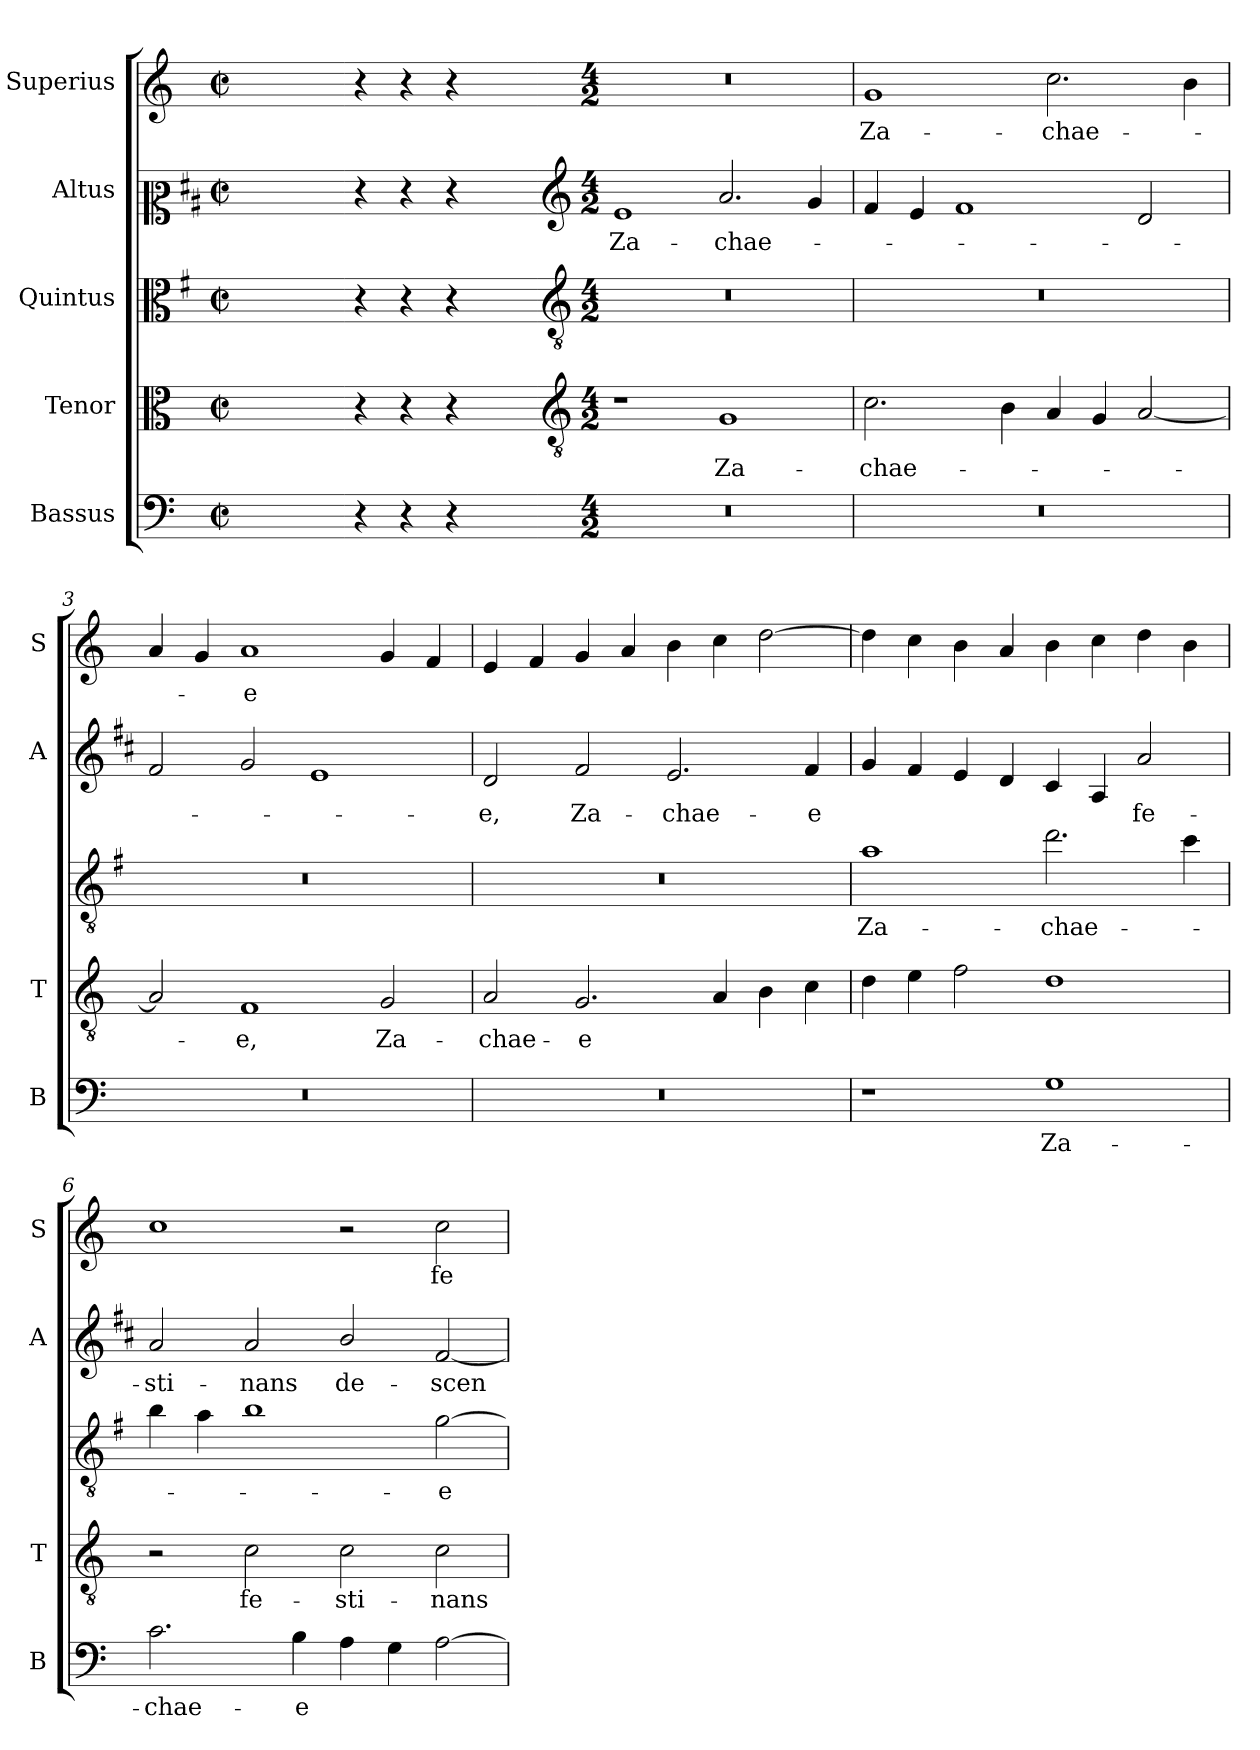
**kern	**text	**kern	**text	**kern	**text	**kern	**text	**kern	**text
*part5	*part5	*part4	*part4	*part3	*part3	*part2	*part2	*part1	*part1
*staff5	*staff5	*staff4	*staff4	*staff3	*staff3	*staff2	*staff2	*staff1	*staff1
*I"Bassus	*	*I"Tenor	*	*I"Quintus	*	*I"Altus	*	*I"Superius	*
*I'B	*	*I'T	*	*	*	*I'A	*	*I'S	*
*clefF4	*	*clefC3	*	*clefC3	*	*clefC2	*	*clefG2	*
*	*	*	*	*ITrd4c7	*	*ITrd1c2	*	*	*
*k[]	*	*k[]	*	*k[]	*	*k[]	*	*k[]	*
*C:	*	*C:	*	*C:	*	*C:	*	*C:	*
*M2/2	*	*M2/2	*	*M2/2	*	*M2/2	*	*M2/2	*
*met(c|)	*	*met(c|)	*	*met(c|)	*	*met(c|)	*	*met(c|)	*
=	=	=	=	=	=	=	=	=	=
1ryy	.	1ryy	.	1ryy	.	1ryy	.	1ryy	.
=1X-	=1X-	=1X-	=1X-	=1X-	=1X-	=1X-	=1X-	=1X-	=1X-
4r	.	4r	.	4r	.	4r	.	4r	.
4r	.	4r	.	4r	.	4r	.	4r	.
4r	.	4r	.	4r	.	4r	.	4r	.
4ryy	.	4ryy	.	4ryy	.	4ryy	.	4ryy	.
=1-	=1-	=1-	=1-	=1-	=1-	=1-	=1-	=1-	=1-
*	*	*clefGv2	*	*clefGv2	*	*clefG2	*	*	*
*M4/2	*	*M4/2	*	*M4/2	*	*M4/2	*	*M4/2	*
!	!	!	!	!	!	!	!LO:LY:b	!	!
0r	.	1r	.	0r	.	1d	Za-	0r	.
!	!	!	!LO:LY:b	!	!	!	!LO:LY:b	!	!
.	.	1G	Za-	.	.	2.g/	-chae-	.	.
.	.	.	.	.	.	4f/	.	.	.
=2	=2	=2	=2	=2	=2	=2	=2	=2	=2
!	!	!	!LO:LY:b	!	!	!	!	!	!LO:LY:b
0r	.	2.c\	-chae-	0r	.	4e/	.	1g	Za-
.	.	.	.	.	.	4d/	.	.	.
.	.	.	.	.	.	1e	.	.	.
.	.	4B\	.	.	.	.	.	.	.
!	!	!	!	!	!	!	!	!	!LO:LY:b
.	.	4A/	.	.	.	.	.	2.cc\	-chae-
.	.	4G/	.	.	.	.	.	.	.
.	.	[2A/	.	.	.	2c/	.	.	.
.	.	.	.	.	.	.	.	4b\	.
=3	=3	=3	=3	=3	=3	=3	=3	=3	=3
0r	.	2A/]	.	0r	.	2e/	.	4a/	.
.	.	.	.	.	.	.	.	4g/	.
!	!	!	!LO:LY:b	!	!	!	!	!	!LO:LY:b
.	.	1F	-e,	.	.	2f/	.	1a	-e
.	.	.	.	.	.	1d	.	.	.
!	!	!	!LO:LY:b	!	!	!	!	!	!
.	.	2G/	Za-	.	.	.	.	4g/	.
.	.	.	.	.	.	.	.	4f/	.
=4	=4	=4	=4	=4	=4	=4	=4	=4	=4
!	!	!	!LO:LY:b	!	!	!	!LO:LY:b	!	!
0r	.	2A/	-chae-	0r	.	2c/	-e,	4e/	.
.	.	.	.	.	.	.	.	4f/	.
!	!	!	!LO:LY:b	!	!	!	!LO:LY:b	!	!
.	.	2.G/	-e	.	.	2e/	Za-	4g/	.
.	.	.	.	.	.	.	.	4a/	.
!	!	!	!	!	!	!	!LO:LY:b	!	!
.	.	.	.	.	.	2.d/	-chae-	4b\	.
.	.	4A/	.	.	.	.	.	4cc\	.
.	.	4B\	.	.	.	.	.	[2dd\	.
!	!	!	!	!	!	!	!LO:LY:b	!	!
.	.	4c\	.	.	.	4e/	-e	.	.
!!LO:LB:g=z
=5	=5	=5	=5	=5	=5	=5	=5	=5	=5
!	!	!	!	!	!LO:LY:b	!	!	!	!
1r	.	4d\	.	1d	Za-	4f/	.	4dd\]	.
.	.	4e\	.	.	.	4e/	.	4cc\	.
.	.	2f\	.	.	.	4d/	.	4b\	.
.	.	.	.	.	.	4c/	.	4a/	.
!	!LO:LY:b	!	!	!	!LO:LY:b	!	!	!	!
1G	Za-	1d	.	2.g\	-chae-	4B/	.	4b\	.
.	.	.	.	.	.	4G/	.	4cc\	.
!	!	!	!	!	!	!	!LO:LY:b	!	!
.	.	.	.	.	.	2g/	fe-	4dd\	.
.	.	.	.	4f\	.	.	.	4b\	.
=6	=6	=6	=6	=6	=6	=6	=6	=6	=6
!	!LO:LY:b	!	!	!	!	!	!LO:LY:b	!	!
2.c\	-chae-	2r	.	4e\	.	2g/	-sti-	1cc	.
.	.	.	.	4d\	.	.	.	.	.
!	!	!	!LO:LY:b	!	!	!	!LO:LY:b	!	!
.	.	2c\	fe-	1e	.	2g/	-nans	.	.
!	!LO:LY:b	!	!	!	!	!	!	!	!
4B\	-e	.	.	.	.	.	.	.	.
!	!	!	!LO:LY:b	!	!	!	!LO:LY:b	!	!
4A\	.	2c\	-sti-	.	.	2a/	de-	2r	.
4G\	.	.	.	.	.	.	.	.	.
!	!	!	!LO:LY:b	!	!LO:LY:b	!	!LO:LY:b	!	!LO:LY:b
[2A\	.	2c\	-nans	[2c\	-e	[2e/	-scen-	2cc\	fe-
=	=	=	=	=	=	=	=	=	=
*-	*-	*-	*-	*-	*-	*-	*-	*-	*-
